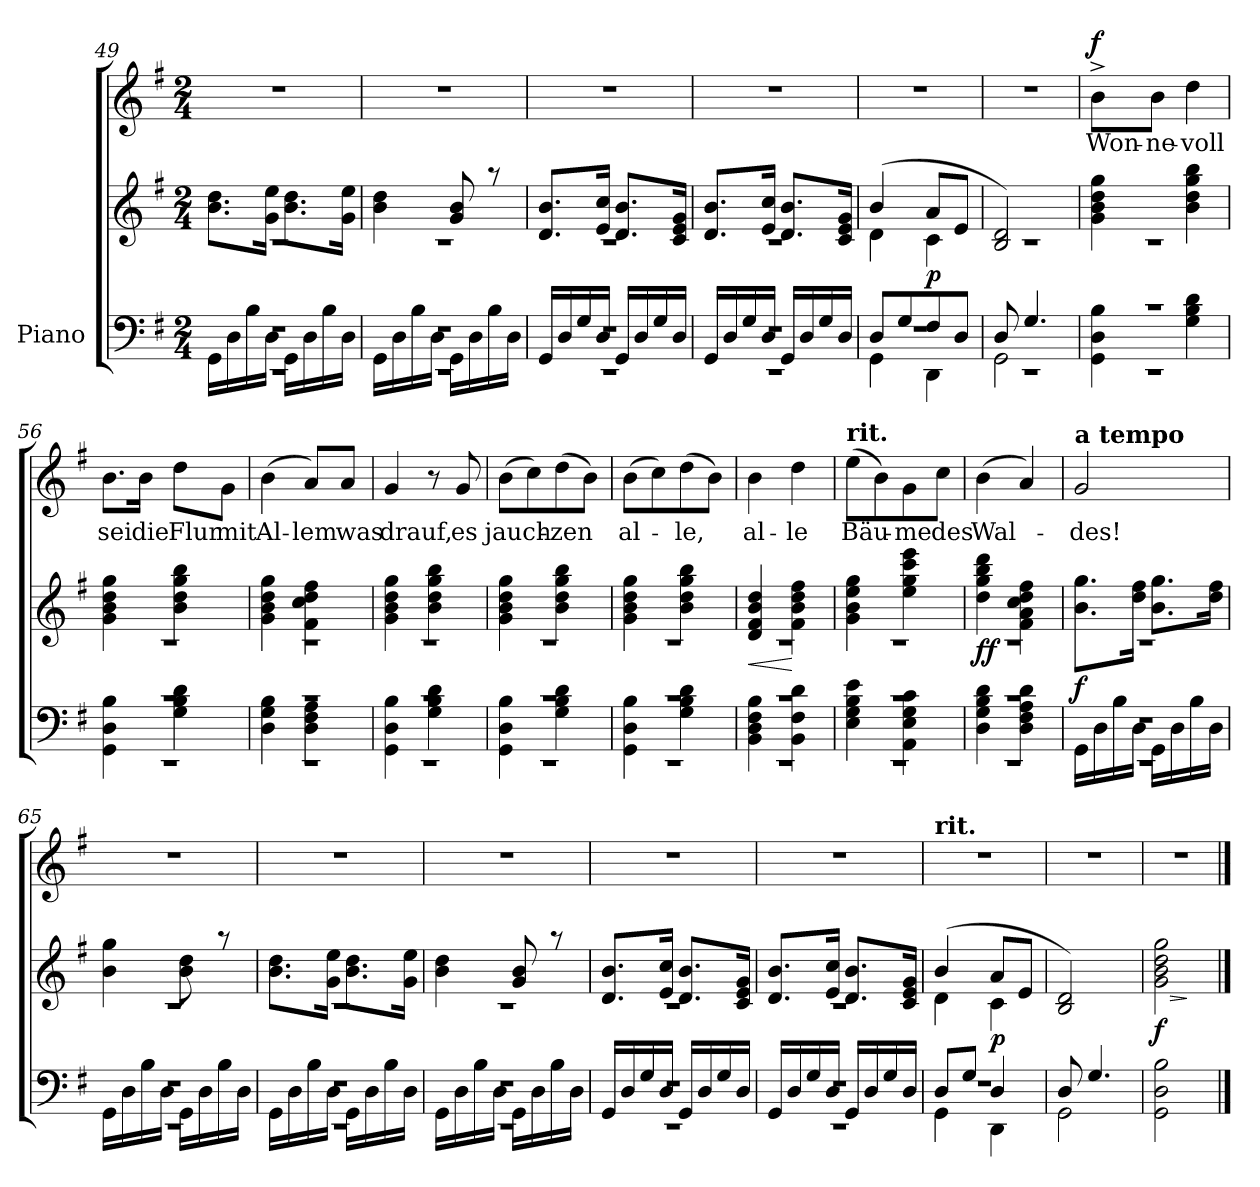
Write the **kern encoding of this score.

**kern	**kern	**dynam	**kern	**text	**dynam
*part2	*part2	*part2	*part1	*part1	*part1
*staff3	*staff2	*staff2/3	*staff1	*staff1	*staff1
*I"Piano	*	*	*	*	*
*clefF4	*clefG2	*	*clefG2	*	*
*k[f#]	*k[f#]	*	*k[f#]	*	*
*G:	*G:	*	*G:	*	*
*M2/4	*M2/4	*	*M2/4	*	*
=49	=49	=49	=49	=49	=49
*^	*^	*	*	*	*
*	*^	*	*	*	*	*	*
!	!LO:N:vis=1	!LO:N:vis=1	!	!LO:N:vis=1	!	!LO:N:vis=1	!	!
16GG\LL	2rEE	2r	8.b\ 8.dd\L	2rc	.	2r	.	.
16D\	.	.	.	.	.	.	.	.
16B\	.	.	.	.	.	.	.	.
16D\JJ	.	.	16g\ 16ee\Jk	.	.	.	.	.
16GG\LL	.	.	8.b\ 8.dd\L	.	.	.	.	.
16D\	.	.	.	.	.	.	.	.
16B\	.	.	.	.	.	.	.	.
16D\JJ	.	.	16g\ 16ee\Jk	.	.	.	.	.
!!LO:LB:g=z
=50	=50	=50	=50	=50	=50	=50	=50	=50
!	!LO:N:vis=1	!LO:N:vis=1	!	!LO:N:vis=1	!	!LO:N:vis=1	!	!
16GG\LL	2rEE	2r	4b\ 4dd\	2rc	.	2r	.	.
16D\	.	.	.	.	.	.	.	.
16B\	.	.	.	.	.	.	.	.
16D\JJ	.	.	.	.	.	.	.	.
16GG\LL	.	.	8g/ 8b/	.	.	.	.	.
16D\	.	.	.	.	.	.	.	.
16B\	.	.	8raa	.	.	.	.	.
16D\JJ	.	.	.	.	.	.	.	.
=51	=51	=51	=51	=51	=51	=51	=51	=51
!	!LO:N:vis=1	!LO:N:vis=1	!	!LO:N:vis=1	!	!LO:N:vis=1	!	!
16GG/LL	2rEE	2r	8.d/ 8.b/L	2rc	.	2r	.	.
16D/	.	.	.	.	.	.	.	.
16G/	.	.	.	.	.	.	.	.
16D/JJ	.	.	16e/ 16cc/Jk	.	.	.	.	.
16GG/LL	.	.	8.d/ 8.b/L	.	.	.	.	.
16D/	.	.	.	.	.	.	.	.
16G/	.	.	.	.	.	.	.	.
16D/JJ	.	.	16c/ 16e/ 16g/Jk	.	.	.	.	.
=52	=52	=52	=52	=52	=52	=52	=52	=52
!	!LO:N:vis=1	!LO:N:vis=1	!	!LO:N:vis=1	!	!LO:N:vis=1	!	!
16GG/LL	2rEE	2r	8.d/ 8.b/L	2rc	.	2r	.	.
16D/	.	.	.	.	.	.	.	.
16G/	.	.	.	.	.	.	.	.
16D/JJ	.	.	16e/ 16cc/Jk	.	.	.	.	.
16GG/LL	.	.	8.d/ 8.b/L	.	.	.	.	.
16D/	.	.	.	.	.	.	.	.
16G/	.	.	.	.	.	.	.	.
16D/JJ	.	.	16c/ 16e/ 16g/Jk	.	.	.	.	.
=53	=53	=53	=53	=53	=53	=53	=53	=53
!	!	!LO:N:vis=1	!	!	!	!LO:N:vis=1	!	!
8D/L	4GG\	2r	(4b/	4d\	.	2r	.	.
8G/	.	.	.	.	.	.	.	.
!	!	!	!	!	!LO:DY:b	!	!	!
8F#/	4DD\	.	8a/L	4c\	p	.	.	.
8D/J	.	.	8e/J	.	.	.	.	.
=54	=54	=54	=54	=54	=54	=54	=54	=54
!	!LO:N:vis=1	!	!	!LO:N:vis=1	!	!LO:N:vis=1	!	!
8D/	2rEE	2GG\	2B/ 2d/)	2rc	.	2r	.	.
4.G/	.	.	.	.	.	.	.	.
=55	=55	=55	=55	=55	=55	=55	=55	=55
!LO:N:vis=1	!LO:N:vis=1	!	!	!LO:N:vis=1	!	!	!LO:LY:b	!LO:DY:a
2rc	2rEE	4GG\ 4D\ 4B\	4g\ 4b\ 4dd\ 4gg\	2rc	.	8b^>\L	Won-	f
!	!	!	!	!	!	!	!LO:LY:b	!
.	.	.	.	.	.	8b\J	-ne-	.
!	!	!	!	!	!	!	!LO:LY:b	!
.	.	4G\ 4B\ 4d\	4b\ 4dd\ 4gg\ 4bb\	.	.	4dd\	-voll	.
=56	=56	=56	=56	=56	=56	=56	=56	=56
!LO:N:vis=1	!LO:N:vis=1	!	!	!LO:N:vis=1	!	!	!LO:LY:b	!
2rc	2rEE	4GG\ 4D\ 4B\	4g\ 4b\ 4dd\ 4gg\	2rc	.	8.b\L	sei	.
!	!	!	!	!	!	!	!LO:LY:b	!
.	.	.	.	.	.	16b\Jk	die	.
!	!	!	!	!	!	!	!LO:LY:b	!
.	.	4G\ 4B\ 4d\	4b\ 4dd\ 4gg\ 4bb\	.	.	8dd\L	Flur	.
!	!	!	!	!	!	!	!LO:LY:b	!
.	.	.	.	.	.	8g\J	mit	.
!!LO:PB:g=z
=57	=57	=57	=57	=57	=57	=57	=57	=57
!LO:N:vis=1	!LO:N:vis=1	!	!	!LO:N:vis=1	!	!	!LO:LY:b	!
2rc	2rEE	4D\ 4G\ 4B\	4g\ 4b\ 4dd\ 4gg\	2rc	.	(>4b\	Al-	.
!	!	!	!	!	!	!	!LO:LY:b	!
.	.	4D\ 4F#\ 4A\	4f#\ 4cc\ 4dd\ 4ff#\	.	.	8a/L)	-lem	.
!	!	!	!	!	!	!	!LO:LY:b	!
.	.	.	.	.	.	8a/J	was	.
=58	=58	=58	=58	=58	=58	=58	=58	=58
!LO:N:vis=1	!LO:N:vis=1	!	!	!LO:N:vis=1	!	!	!LO:LY:b	!
2rc	2rEE	4GG\ 4D\ 4B\	4g\ 4b\ 4dd\ 4gg\	2rc	.	4g/	drauf,	.
.	.	4G\ 4B\ 4d\	4b\ 4dd\ 4gg\ 4bb\	.	.	8r	.	.
!	!	!	!	!	!	!	!LO:LY:b	!
.	.	.	.	.	.	8g/	es	.
=59	=59	=59	=59	=59	=59	=59	=59	=59
!LO:N:vis=1	!LO:N:vis=1	!	!	!LO:N:vis=1	!	!	!LO:LY:b	!
2rc	2rEE	4GG\ 4D\ 4B\	4g\ 4b\ 4dd\ 4gg\	2rc	.	(>8b\L	jauch-	.
.	.	.	.	.	.	8cc\)	.	.
!	!	!	!	!	!	!	!LO:LY:b	!
.	.	4G\ 4B\ 4d\	4b\ 4dd\ 4gg\ 4bb\	.	.	(>8dd\	-zen	.
.	.	.	.	.	.	8b\J)	.	.
=60	=60	=60	=60	=60	=60	=60	=60	=60
!LO:N:vis=1	!LO:N:vis=1	!	!	!LO:N:vis=1	!	!	!LO:LY:b	!
2rc	2rEE	4GG\ 4D\ 4B\	4g\ 4b\ 4dd\ 4gg\	2rc	.	(>8b\L	al-	.
.	.	.	.	.	.	8cc\)	.	.
!	!	!	!	!	!	!	!LO:LY:b	!
.	.	4G\ 4B\ 4d\	4b\ 4dd\ 4gg\ 4bb\	.	.	(>8dd\	-le,	.
.	.	.	.	.	.	8b\J)	.	.
=61	=61	=61	=61	=61	=61	=61	=61	=61
!LO:N:vis=1	!LO:N:vis=1	!	!	!LO:N:vis=1	!LO:HP:b	!	!LO:LY:b	!
2rc	2rEE	4BB\ 4D\ 4F#\ 4B\	4d/ 4f#/ 4b/ 4dd/	2rc	<	4b\	al-	.
!	!	!	!	!	!	!	!LO:LY:b	!
.	.	4BB\ 4F#\ 4d\	4f#\ 4b\ 4dd\ 4ff#\	.	[	4dd\	-le	.
=62	=62	=62	=62	=62	=62	=62	=62	=62
!	!	!	!	!	!	!LO:TX:a:B:t=rit.	!	!
!LO:N:vis=1	!LO:N:vis=1	!	!	!LO:N:vis=1	!	!	!LO:LY:b	!
2rc	2rEE	4E\ 4G\ 4B\ 4e\	4g\ 4b\ 4ee\ 4gg\	2rc	.	(>8ee\L	Bäu-	.
.	.	.	.	.	.	8b\)	.	.
!	!	!	!	!	!	!	!LO:LY:b	!
.	.	4AA\ 4E\ 4G\ 4c\	4ee\ 4gg\ 4ccc\ 4eee\	.	.	8g\	-me	.
!	!	!	!	!	!	!	!LO:LY:b	!
.	.	.	.	.	.	8cc\J	des	.
=63	=63	=63	=63	=63	=63	=63	=63	=63
!LO:N:vis=1	!LO:N:vis=1	!	!	!LO:N:vis=1	!LO:DY:b	!	!LO:LY:b	!
2rc	2rEE	4D\ 4G\ 4B\ 4d\	4dd\ 4gg\ 4bb\ 4ddd\	2rc	ff	(>4b\	Wal-	.
.	.	4D\ 4F#\ 4A\ 4d\	4f#\ 4a\ 4cc\ 4dd\ 4ff#\	.	.	4a/)	.	.
=64	=64	=64	=64	=64	=64	=64	=64	=64
!	!	!	!	!	!	!LO:TX:a:B:t=a tempo	!	!
!	!LO:N:vis=1	!LO:N:vis=1	!	!LO:N:vis=1	!LO:DY:b	!	!LO:LY:b	!
16GG\LL	2rEE	2r	8.b\ 8.gg\L	2rc	f	2g/	-des!	.
16D\	.	.	.	.	.	.	.	.
16B\	.	.	.	.	.	.	.	.
16D\JJ	.	.	16dd\ 16ff#\Jk	.	.	.	.	.
16GG\LL	.	.	8.b\ 8.gg\L	.	.	.	.	.
16D\	.	.	.	.	.	.	.	.
16B\	.	.	.	.	.	.	.	.
16D\JJ	.	.	16dd\ 16ff#\Jk	.	.	.	.	.
!!LO:LB:g=z
=65	=65	=65	=65	=65	=65	=65	=65	=65
!	!LO:N:vis=1	!LO:N:vis=1	!	!LO:N:vis=1	!	!LO:N:vis=1	!	!
16GG\LL	2rEE	2r	4b\ 4gg\	2rc	.	2r	.	.
16D\	.	.	.	.	.	.	.	.
16B\	.	.	.	.	.	.	.	.
16D\JJ	.	.	.	.	.	.	.	.
16GG\LL	.	.	8b\ 8dd\	.	.	.	.	.
16D\	.	.	.	.	.	.	.	.
16B\	.	.	8raa	.	.	.	.	.
16D\JJ	.	.	.	.	.	.	.	.
=66	=66	=66	=66	=66	=66	=66	=66	=66
!	!LO:N:vis=1	!LO:N:vis=1	!	!LO:N:vis=1	!	!LO:N:vis=1	!	!
16GG\LL	2rEE	2r	8.b\ 8.dd\L	2rc	.	2r	.	.
16D\	.	.	.	.	.	.	.	.
16B\	.	.	.	.	.	.	.	.
16D\JJ	.	.	16g\ 16ee\Jk	.	.	.	.	.
16GG\LL	.	.	8.b\ 8.dd\L	.	.	.	.	.
16D\	.	.	.	.	.	.	.	.
16B\	.	.	.	.	.	.	.	.
16D\JJ	.	.	16g\ 16ee\Jk	.	.	.	.	.
=67	=67	=67	=67	=67	=67	=67	=67	=67
!	!LO:N:vis=1	!LO:N:vis=1	!	!LO:N:vis=1	!	!LO:N:vis=1	!	!
16GG\LL	2rEE	2r	4b\ 4dd\	2rc	.	2r	.	.
16D\	.	.	.	.	.	.	.	.
16B\	.	.	.	.	.	.	.	.
16D\JJ	.	.	.	.	.	.	.	.
16GG\LL	.	.	8g/ 8b/	.	.	.	.	.
16D\	.	.	.	.	.	.	.	.
16B\	.	.	8raa	.	.	.	.	.
16D\JJ	.	.	.	.	.	.	.	.
=68	=68	=68	=68	=68	=68	=68	=68	=68
!	!LO:N:vis=1	!LO:N:vis=1	!	!LO:N:vis=1	!	!LO:N:vis=1	!	!
16GG/LL	2rEE	2r	8.d/ 8.b/L	2rc	.	2r	.	.
16D/	.	.	.	.	.	.	.	.
16G/	.	.	.	.	.	.	.	.
16D/JJ	.	.	16e/ 16cc/Jk	.	.	.	.	.
16GG/LL	.	.	8.d/ 8.b/L	.	.	.	.	.
16D/	.	.	.	.	.	.	.	.
16G/	.	.	.	.	.	.	.	.
16D/JJ	.	.	16c/ 16e/ 16g/Jk	.	.	.	.	.
=69	=69	=69	=69	=69	=69	=69	=69	=69
!	!LO:N:vis=1	!LO:N:vis=1	!	!LO:N:vis=1	!	!LO:N:vis=1	!	!
16GG/LL	2rEE	2r	8.d/ 8.b/L	2rc	.	2r	.	.
16D/	.	.	.	.	.	.	.	.
16G/	.	.	.	.	.	.	.	.
16D/JJ	.	.	16e/ 16cc/Jk	.	.	.	.	.
16GG/LL	.	.	8.d/ 8.b/L	.	.	.	.	.
16D/	.	.	.	.	.	.	.	.
16G/	.	.	.	.	.	.	.	.
16D/JJ	.	.	16c/ 16e/ 16g/Jk	.	.	.	.	.
=70	=70	=70	=70	=70	=70	=70	=70	=70
!	!	!	!	!	!	!LO:TX:a:B:t=rit.	!	!
!	!	!LO:N:vis=1	!	!	!	!LO:N:vis=1	!	!
8D/L	4GG\	2r	(4b/	4d\	.	2r	.	.
8G/J	.	.	.	.	.	.	.	.
!	!	!	!	!	!LO:DY:b	!	!	!
4D/	4DD\	.	8a/L	4c\	p	.	.	.
.	.	.	8e/J	.	.	.	.	.
*	*v	*v	*	*	*	*	*	*
*	*	*v	*v	*	*	*	*
!!LO:LB:g=z
=71	=71	=71	=71	=71	=71	=71
!	!	!	!	!LO:N:vis=1	!	!
8D/	2GG\	2B/ 2d/)	.	2r	.	.
4.G/	.	.	.	.	.	.
*v	*v	*	*	*	*	*
=72	=72	=72	=72	=72	=72
!	!	!LO:HP:b	!LO:N:vis=1	!	!
!	!	!LO:DY:n=1:b	!	!	!
2GG\ 2D\ 2B\	2g\ 2b\ 2dd\ 2gg\	> f	2r	.	.
.	.	]	.	.	.
==	==	==	==	==	==
*-	*-	*-	*-	*-	*-
